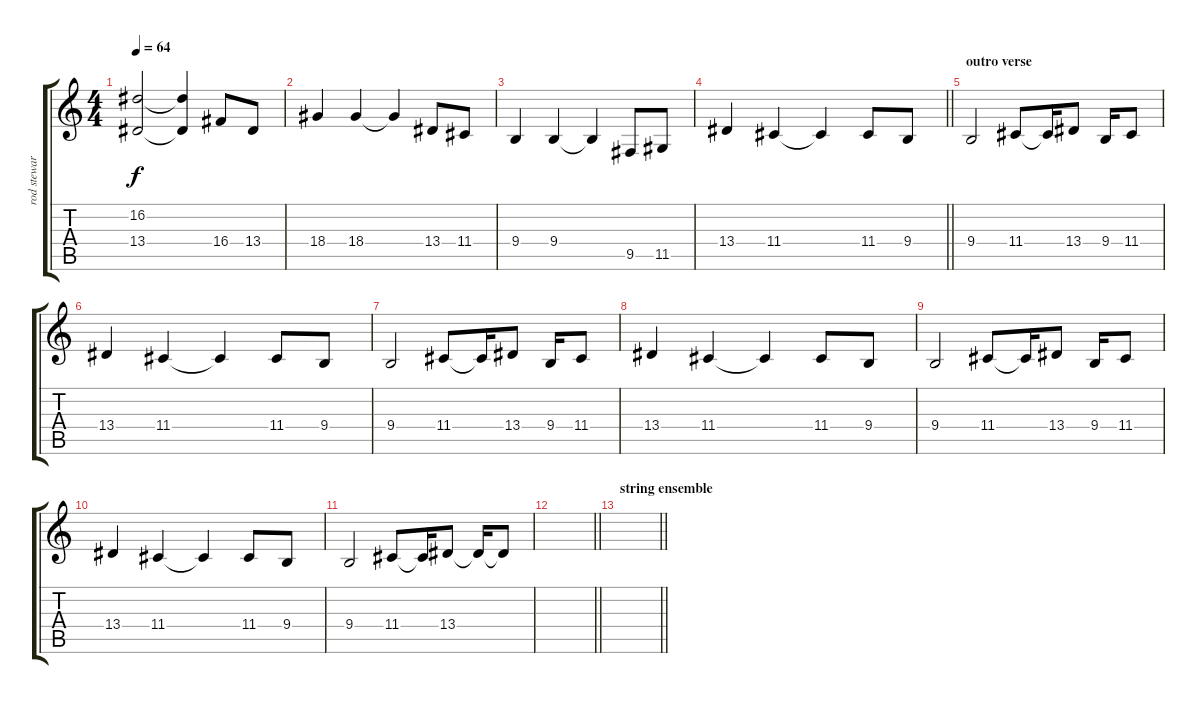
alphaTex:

\track ("rod stewart" "rod stewar") {instrument flute}
\staff {score tabs}
\tuning (E4 B3 G3 D3 A2 E2) {hide}
\ts (4 4)
\tempo 64
\clef g2
\ks c
(16.2 13.4).2{dy f} (16.2{t} 13.4{t}).4 16.4.8 13.4.8 |
18.4.4 18.4.4 18.4{t}.4 13.4.8 11.4.8 |
9.4.4 9.4.4 9.4{t}.4 9.5.8 11.5.8 |
\barLineRight lightlight
13.4.4 11.4.4 11.4{t}.4 11.4.8 9.4.8 |
\section ("" "outro verse ")
9.4.2 11.4.8 11.4{t}.16 13.4.8 9.4.16 11.4.8 |
13.4.4 11.4.4 11.4{t}.4 11.4.8 9.4.8 |
9.4.2 11.4.8 11.4{t}.16 13.4.8 9.4.16 11.4.8 |
13.4.4 11.4.4 11.4{t}.4 11.4.8 9.4.8 |
9.4.2 11.4.8 11.4{t}.16 13.4.8 9.4.16 11.4.8 |
13.4.4 11.4.4 11.4{t}.4 11.4.8 9.4.8 |
9.4.2 11.4.8 11.4{t}.16 13.4.8 13.4{t}.16 13.4{t}.8 |
\barLineRight lightlight
|
\section ("" "string ensemble")
\barLineRight lightlight
